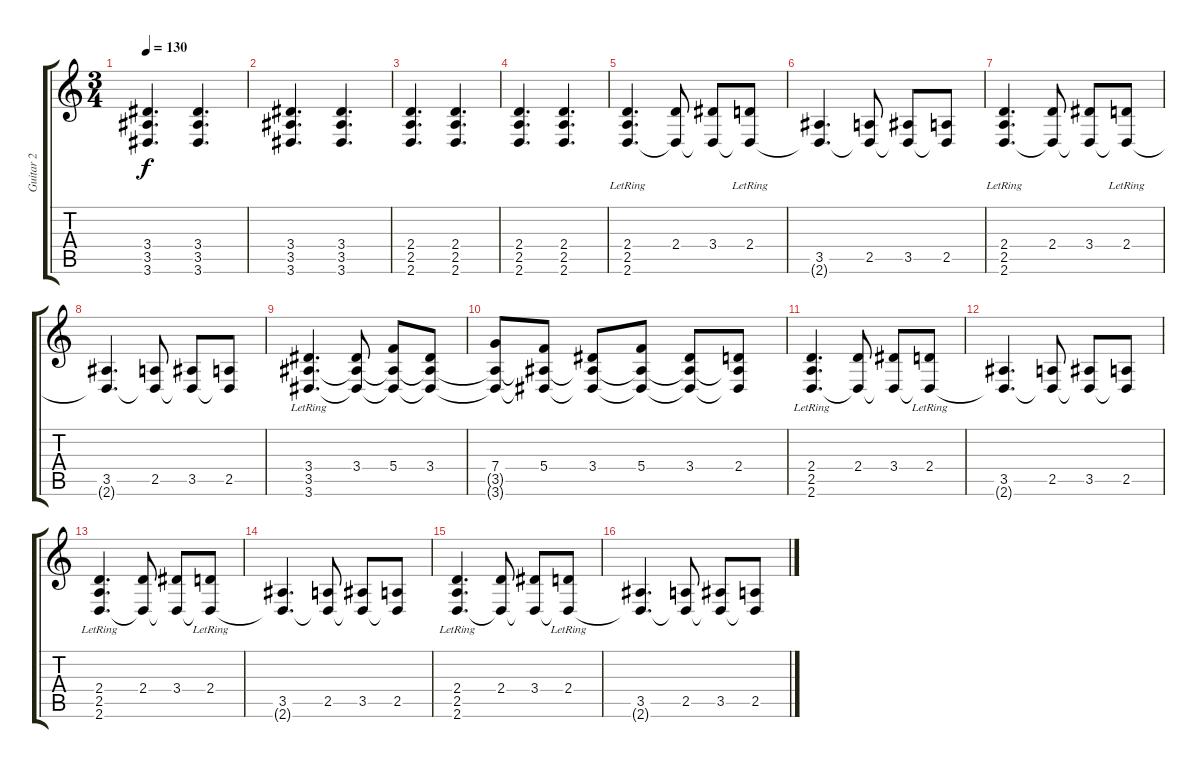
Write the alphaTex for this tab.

\track ("Guitar 2" "Guitar 2") {instrument overdrivenguitar}
\staff {score tabs}
\tuning (D4 A3 F3 C3 G2 C2) {hide}
\ts (3 4)
\tempo 130
\clef g2
\ks c
(3.4 3.5 3.6).4{d dy f} (3.4 3.5 3.6).4{d} |
(3.4 3.5 3.6).4{d} (3.4 3.5 3.6).4{d} |
(2.4 2.5 2.6).4{d} (2.4 2.5 2.6).4{d} |
(2.4 2.5 2.6).4{d} (2.4 2.5 2.6).4{d} |
(2.4{lr} 2.5{lr} 2.6{lr}).4{d} (2.4 2.6{t}).8 (3.4 2.6{t}).8 (2.4{lr} 2.6{t}).8 |
(3.5 2.6{t}).4{d} (2.5 2.6{t}).8 (3.5 2.6{t}).8 (2.5 2.6{t}).8 |
(2.4{lr} 2.5{lr} 2.6{lr}).4{d} (2.4 2.6{t}).8 (3.4 2.6{t}).8 (2.4{lr} 2.6{t}).8 |
(3.5 2.6{t}).4{d} (2.5 2.6{t}).8 (3.5 2.6{t}).8 (2.5 2.6{t}).8 |
(3.4{lr} 3.5{lr} 3.6{lr}).4{d} (3.4 3.5{t} 3.6{t}).8 (5.4 3.5{t} 3.6{t}).8 (3.4 3.5{t} 3.6{t}).8 |
(7.4 3.5{t} 3.6{t}).8 (5.4 3.5{t} 3.6{t}).8 (3.4 3.5{t} 3.6{t}).8 (5.4 3.5{t} 3.6{t}).8 (3.4 3.5{t} 3.6{t}).8 (2.4 3.5{t} 3.6{t}).8 |
(2.4{lr} 2.5{lr} 2.6{lr}).4{d} (2.4 2.6{t}).8 (3.4 2.6{t}).8 (2.4{lr} 2.6{t}).8 |
(3.5 2.6{t}).4{d} (2.5 2.6{t}).8 (3.5 2.6{t}).8 (2.5 2.6{t}).8 |
(2.4{lr} 2.5{lr} 2.6{lr}).4{d} (2.4 2.6{t}).8 (3.4 2.6{t}).8 (2.4{lr} 2.6{t}).8 |
(3.5 2.6{t}).4{d} (2.5 2.6{t}).8 (3.5 2.6{t}).8 (2.5 2.6{t}).8 |
(2.4{lr} 2.5{lr} 2.6{lr}).4{d} (2.4 2.6{t}).8 (3.4 2.6{t}).8 (2.4{lr} 2.6{t}).8 |
(3.5 2.6{t}).4{d} (2.5 2.6{t}).8 (3.5 2.6{t}).8 (2.5 2.6{t}).8
